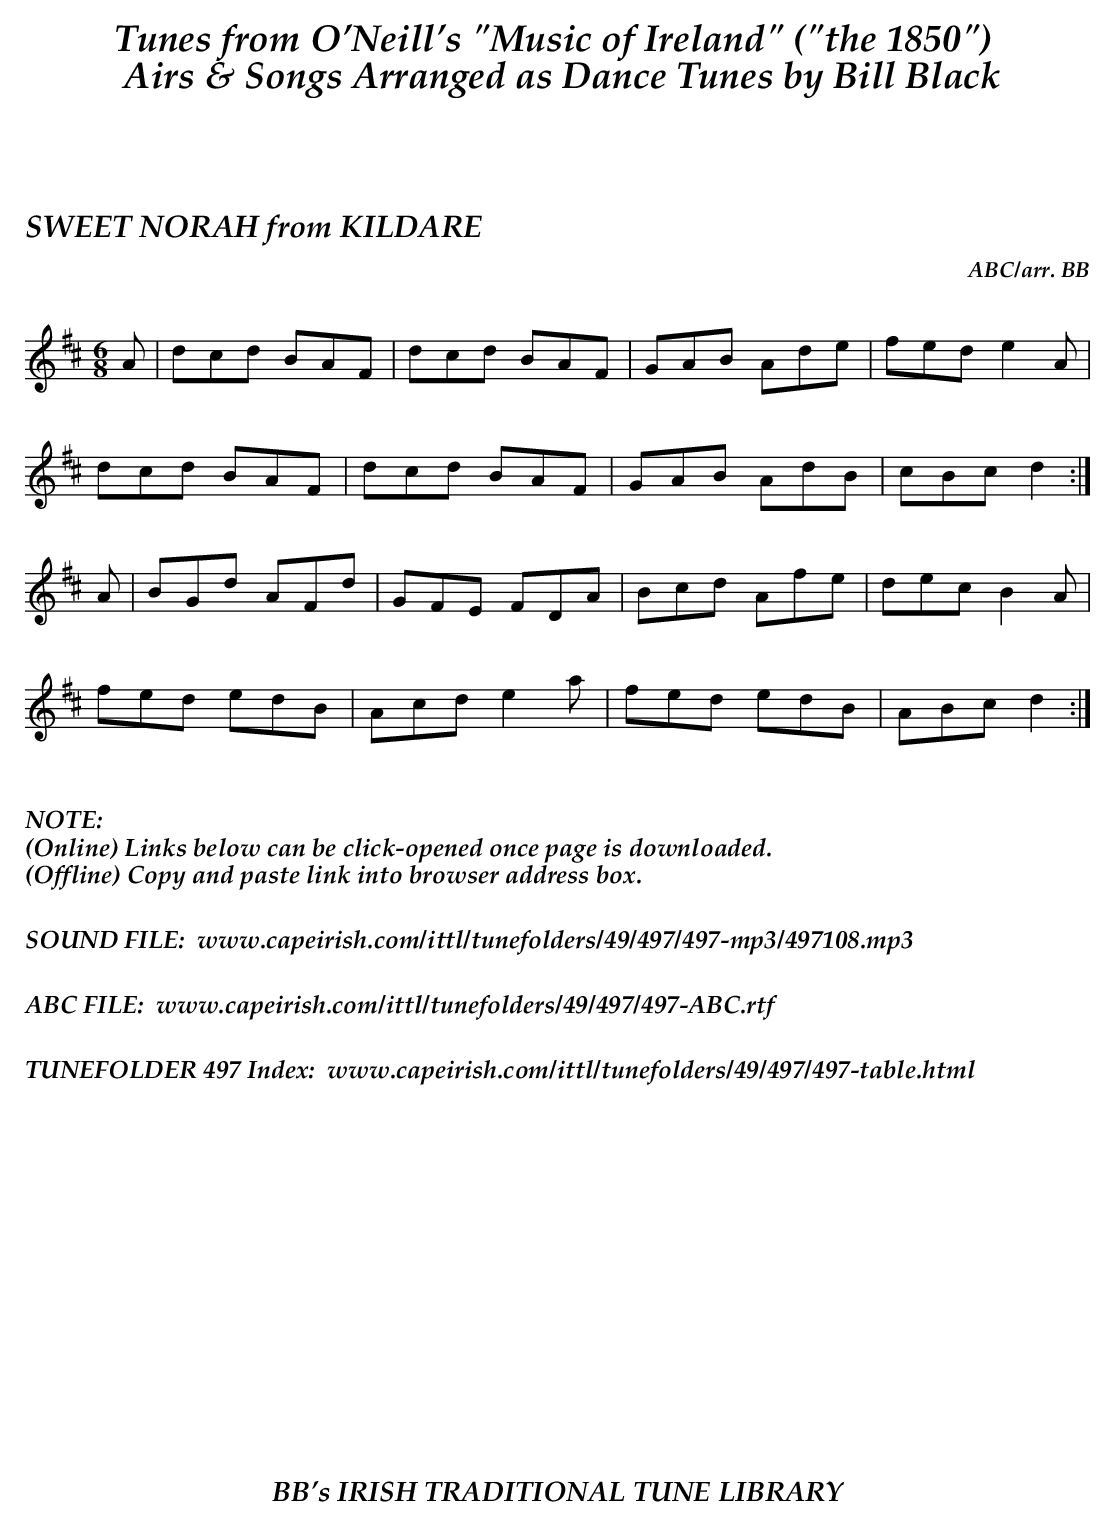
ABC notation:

X:1
T:SWEET NORAH from KILDARE
C:ABC/arr. BB
M:6/8
L:1/8
K:D
A|dcd BAF|dcd BAF|GAB Ade|fed e2A|
dcd BAF|dcd BAF|GAB AdB|cBc d2 :|
A|BGd AFd|GFE FDA|Bcd Afe|dec B2A|
fed edB|Acd e2a|fed edB|ABc d2 :|
%%vskip .3in
%%textoption left
%%textfont "Palatino-BoldItalic" 16
%%begintext
%%NOTE:
(Online) Links below can be click-opened once page is downloaded.
(Offline) Copy and paste link into browser address box.
%%
%%
SOUND FILE:  www.capeirish.com/ittl/tunefolders/49/497/497-mp3/497108.mp3
%%
%%
ABC FILE:  www.capeirish.com/ittl/tunefolders/49/497/497-ABC.rtf
%%
%%
TUNEFOLDER 497 Index:  www.capeirish.com/ittl/tunefolders/49/497/497-table.html
